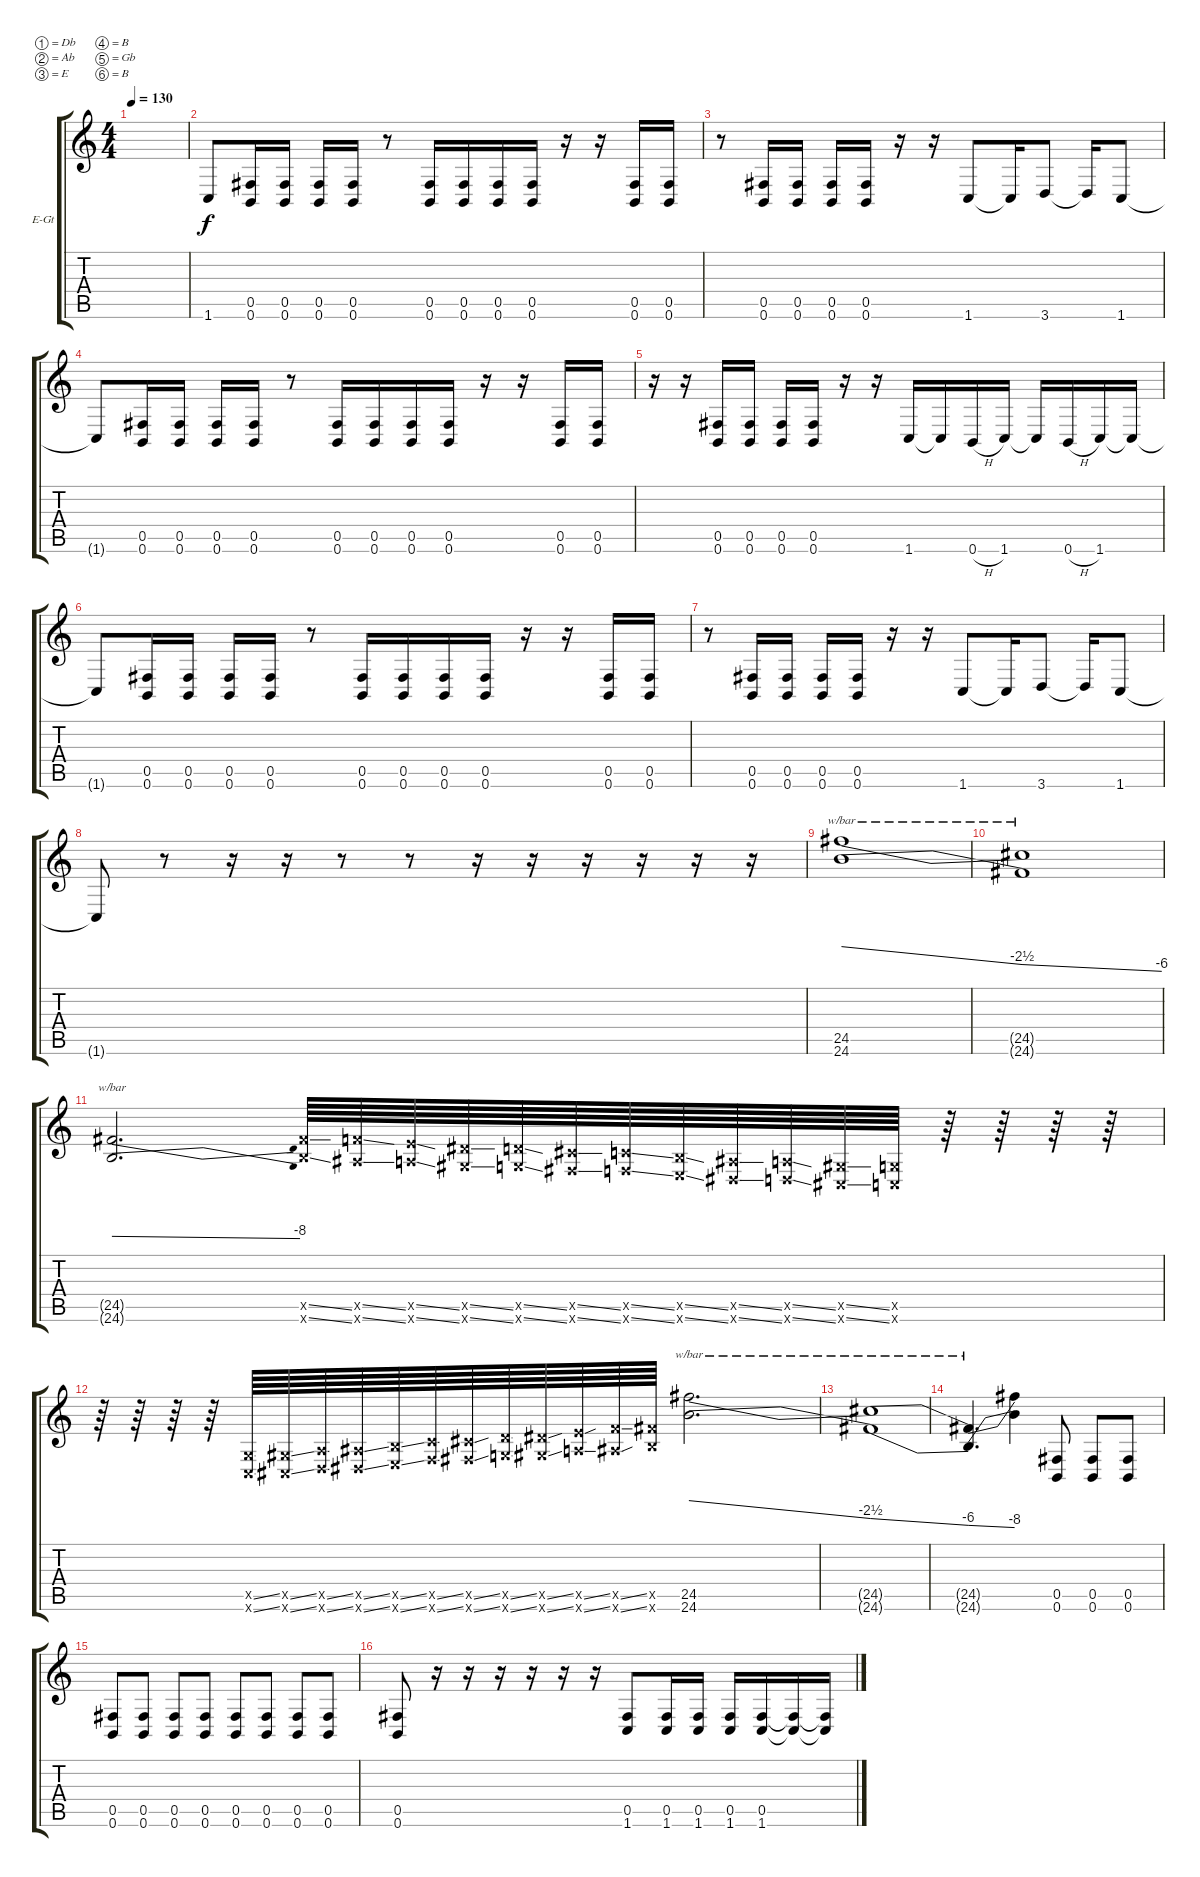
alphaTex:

\defaultSystemsLayout 4
\bracketExtendMode groupsimilarinstruments
\firstSystemTrackNameOrientation horizontal
\otherSystemsTrackNameOrientation horizontal
\track ("Electric Guitar" "E-Gt") {instrument distortionguitar}
\staff {score tabs}
\tuning (Db4 Ab3 E3 B2 Gb2 B1)
\ts (4 4)
\tempo 130
\clef g2
\scale
0.205086
\ks c
|
\scale
0.418649 1.6.8 (0.6 0.5).16 (0.6 0.5).16 (0.6 0.5).16 (0.6 0.5).16 r.8 (0.5 0.6).16 (0.5 0.6).16 (0.5 0.6).16 (0.5 0.6).16 r.16 r.16 (0.6 0.5).16 (0.6 0.5).16 |
\scale
0.374776 r.8 (0.5 0.6).16 (0.5 0.6).16 (0.5 0.6).16 (0.5 0.6).16 r.16 r.16 1.6.8 1.6{t}.16 3.6.8 3.6{t}.16 1.6.8 |
\scale
0.333333 1.6{t}.8 (0.6 0.5).16 (0.6 0.5).16 (0.6 0.5).16 (0.6 0.5).16 r.8 (0.5 0.6).16 (0.5 0.6).16 (0.5 0.6).16 (0.5 0.6).16 r.16 r.16 (0.6 0.5).16 (0.6 0.5).16 |
\scale
0.333333 r.16 r.16 (0.6 0.5).16 (0.6 0.5).16 (0.5 0.6).16 (0.5 0.6).16 r.16 r.16 1.6.16 1.6{t}.16 0.6{h}.16 1.6.16 1.6{t}.16 0.6{h}.16 1.6.16 1.6{t}.16 |
\scale
0.333333 1.6{t}.8 (0.6 0.5).16 (0.6 0.5).16 (0.6 0.5).16 (0.6 0.5).16 r.8 (0.5 0.6).16 (0.5 0.6).16 (0.5 0.6).16 (0.5 0.6).16 r.16 r.16 (0.6 0.5).16 (0.6 0.5).16 |
\scale
0.333333 r.8 (0.5 0.6).16 (0.5 0.6).16 (0.5 0.6).16 (0.5 0.6).16 r.16 r.16 1.6.8 1.6{t}.16 3.6.8 3.6{t}.16 1.6.8 |
\scale
0.333333 1.6{t}.8 r.8 r.16 r.16 r.8 r.8 r.16 r.16 r.16 r.16 r.16 r.16 |
\scale
0.333333 (24.6 24.5).1{tbe (dive default 0 0 59.4 -10)} |
\scale
0.333333 (24.5{t} 24.6{t}).1{tbe (dive default 0 -10 60 -24)} |
\scale
0.333333 (24.6{t} 24.5{t}).2{d tbe (dive default 0 -24 59.4 -32)} (12.5{ss x} 12.6{ss x}).64 (11.5{ss x} 11.6{ss x}).64 (10.5{ss x} 10.6{ss x}).64 (9.5{ss x} 9.6{ss x}).64 (8.5{ss x} 8.6{ss x}).64 (7.5{ss x} 7.6{ss x}).64 (6.5{ss x} 6.6{ss x}).64 (5.5{ss x} 5.6{ss x}).64 (4.5{ss x} 4.6{ss x}).64 (3.5{ss x} 3.6{ss x}).64 (2.5{ss x} 2.6{ss x}).64 (1.5{x} 1.6{x}).64 r.64 r.64 r.64 r.64 |
\scale
0.333333 r.64 r.64 r.64 r.64 (1.5{ss x} 1.6{ss x}).64 (2.5{ss x} 2.6{ss x}).64 (3.5{ss x} 3.6{ss x}).64 (4.5{ss x} 4.6{ss x}).64 (5.5{ss x} 5.6{ss x}).64 (6.5{ss x} 6.6{ss x}).64 (7.5{ss x} 7.6{ss x}).64 (8.5{ss x} 8.6{ss x}).64 (9.5{ss x} 9.6{ss x}).64 (10.5{ss x} 10.6{ss x}).64 (11.5{ss x} 11.6{ss x}).64 (12.5{x} 12.6{x}).64 (24.6 24.5).2{d tbe (dive default 0 0 59.4 -10)} |
\scale
0.333333 (24.5{t} 24.6{t}).1{tbe (dive default 0 -10 60 -24)} |
\scale
0.333333 (24.6{t} 24.5{t}).4{d tbe (dive default 0 -24 59.4 -32)} (24.5{t} 24.6{t}).4 (0.6 0.5).8 (0.5 0.6).8 (0.5 0.6).8 |
\scale
0.333333 (0.6 0.5).8 (0.6 0.5).8 (0.6 0.5).8 (0.6 0.5).8 (0.6 0.5).8 (0.6 0.5).8 (0.6 0.5).8 (0.6 0.5).8 |
(0.6 0.5).8 r.16 r.16 r.16 r.16 r.16 r.16 (0.5 1.6).8 (0.5 1.6).16 (0.5 1.6).16 (0.5 1.6).16 (0.5 1.6).16 (0.5{t} 1.6{t}).16 (0.5{t} 1.6{t}).16
